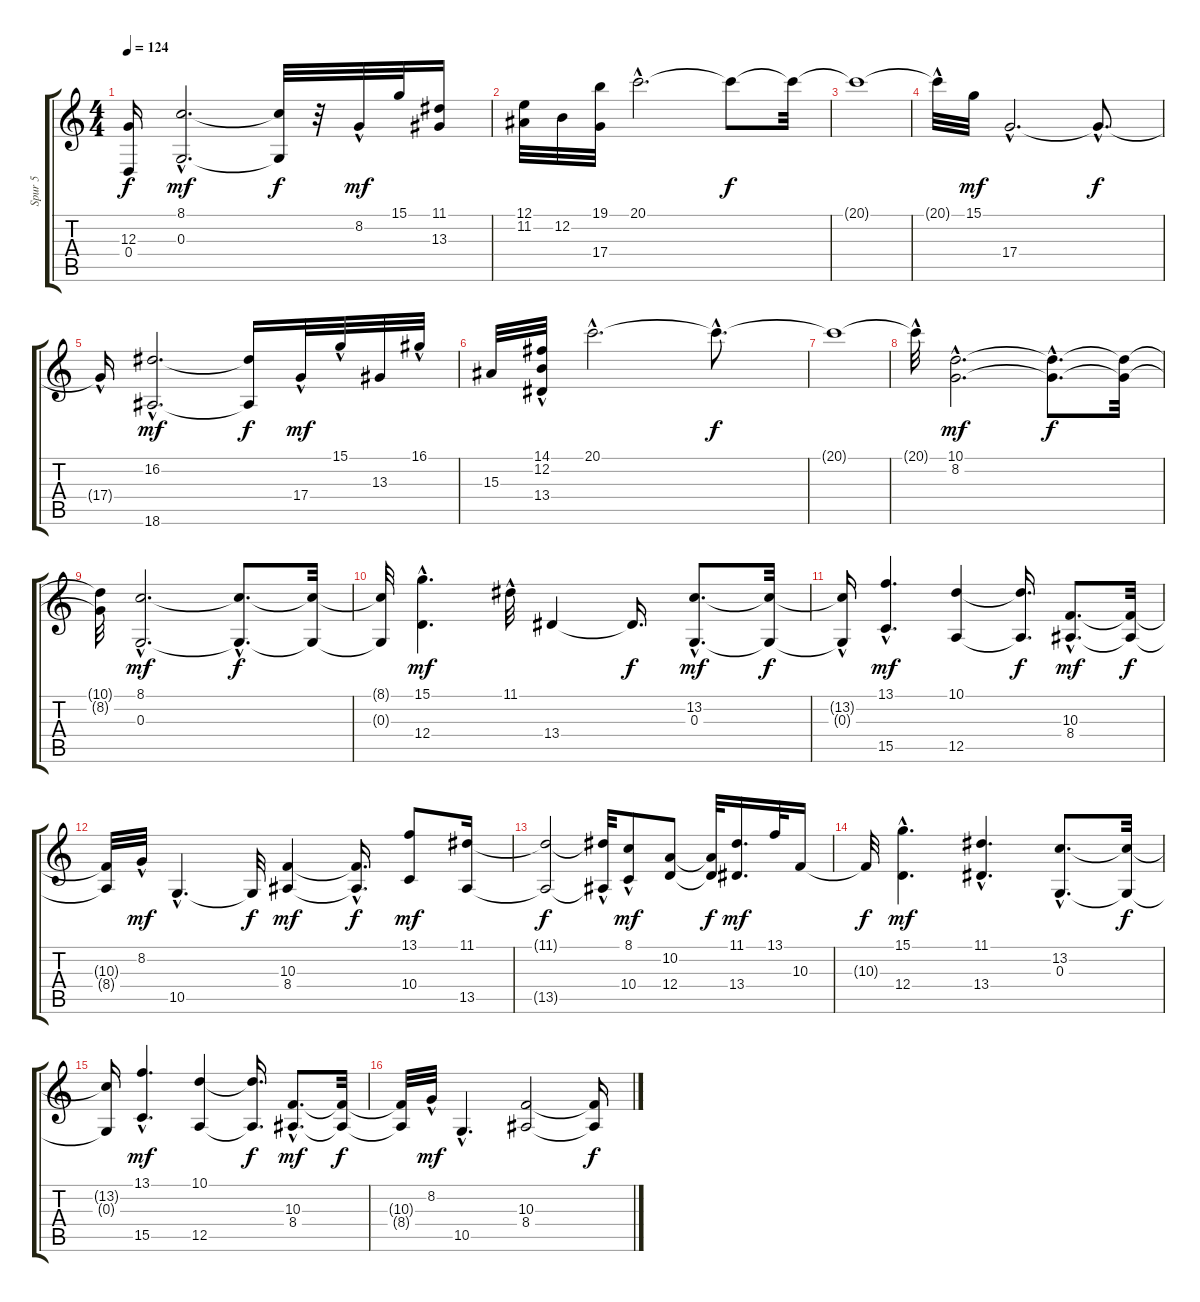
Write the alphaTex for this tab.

\track ("Spur 5" "Spur 5") {instrument stringensemble1}
\staff {score tabs}
\tuning (E4 B3 G3 D3 A2 E2) {hide}
\ts (4 4)
\tempo 124
\clef g2
\ks c
(12.3{t} 0.4{t}).16{dy f} (8.1{hac} 0.3{hac}).2{d dy mf} (8.1{t} 0.3{t}).32{dy f} r.32 8.2{hac}.32{dy mf} 15.1.32 (11.1 13.3).16 |
(12.1 11.2).32 12.2.32 (19.1 17.4).32 20.1{hac}.2{d} 20.1{t}.8{dy f} 20.1{t}.32 |
20.1{t}.1 |
20.1{hac t}.32 15.1.32{dy mf} 17.4{hac}.2{d} 17.4{hac t}.8{d dy f} |
17.4{hac t}.16 (16.2{hac} 18.6{hac}).2{d dy mf} (16.2{t} 18.6{t}).16{dy f} 17.4{hac}.32{dy mf} 15.1{hac}.32 13.3.32 16.1{hac}.32 |
15.3.32 (14.1{hac} 12.2 13.4).32 20.1{hac}.2{d} 20.1{hac t}.8{d dy f} |
20.1{t}.1 |
20.1{hac t}.32 (10.1{hac} 8.2{hac}).2{d dy mf} (10.1{hac t} 8.2{hac t}).8{d dy f} (10.1{t} 8.2{t}).32 |
(10.1{t} 8.2{t}).32 (8.1{hac} 0.3{hac}).2{d dy mf} (8.1{hac t} 0.3{hac t}).8{d dy f} (8.1{t} 0.3{t}).32 |
(8.1{t} 0.3{t}).32 (15.1{hac} 12.4{hac}).4{d dy mf} 11.1{hac}.32 13.4.4 13.4{t}.16{d dy f} (13.2{hac} 0.3{hac}).8{d dy mf} (13.2{t} 0.3{t}).32{dy f} |
(13.2{hac t} 0.3{t}).16 (13.1{hac} 15.5{hac}).4{d dy mf} (10.1 12.5).4 (10.1{t} 12.5{t}).16{d dy f} (10.3{hac} 8.4{hac}).8{d dy mf} (10.3{t} 8.4{t}).32{dy f} |
(10.3{t} 8.4{t}).32 8.2{hac}.32{dy mf} 10.5{hac}.4{d} 10.5{t}.32{dy f} (10.3 8.4).4{dy mf} (10.3{hac t} 8.4{hac t}).16{d dy f} (13.1 10.4).8{dy mf} (11.1 13.5).16 |
(11.1{t} 13.5{t}).2{dy f} (11.1{hac t} 13.5{t}).32 (8.1{hac} 10.4).8{dy mf} (10.2 12.4).8 (10.2{t} 12.4{t}).32{dy f} (11.1 13.4).16{d dy mf} 13.1.32 10.3.16 |
10.3{t}.32{dy f} (15.1{hac} 12.4{hac}).4{d dy mf} (11.1{hac} 13.4{hac}).4{d} (13.2{hac} 0.3{hac}).8{d} (13.2{t} 0.3{t}).32{dy f} |
(13.2{t} 0.3{t}).16 (13.1{hac} 15.5{hac}).4{d dy mf} (10.1 12.5).4 (10.1{t} 12.5{t}).16{d dy f} (10.3{hac} 8.4{hac}).8{d dy mf} (10.3{t} 8.4{t}).32{dy f} |
(10.3{t} 8.4{t}).32 8.2{hac}.32{dy mf} 10.5{hac}.4{d} (10.3 8.4).2 (10.3{t} 8.4{t}).16{dy f}
